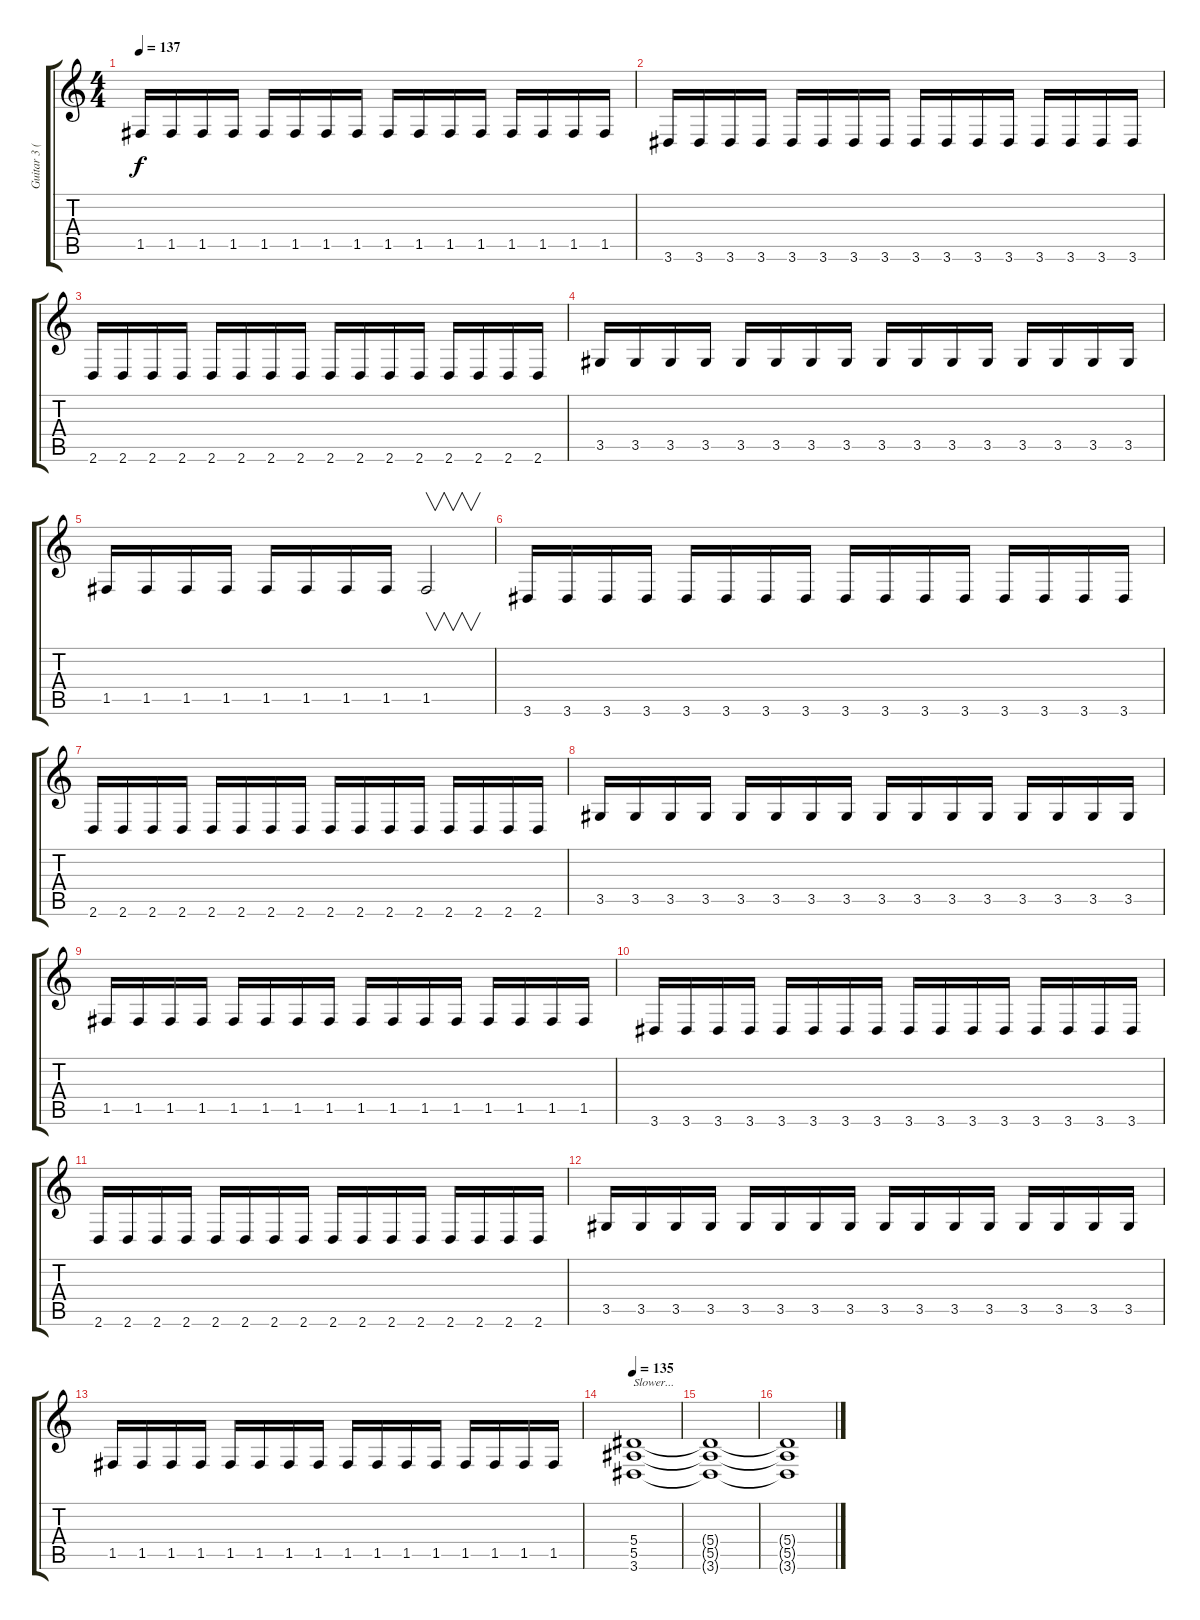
\track ("Guitar 3 (6 strings)" "Guitar 3 (") {instrument distortionguitar}
\staff {score tabs}
\tuning (C4 G3 Eb3 Bb2 F2 C2) {hide}
\ts (4 4)
\tempo 137
\clef g2
\ks c
1.5.16{dy f} 1.5.16 1.5.16 1.5.16 1.5.16 1.5.16 1.5.16 1.5.16 1.5.16 1.5.16 1.5.16 1.5.16 1.5.16 1.5.16 1.5.16 1.5.16 |
3.6.16 3.6.16 3.6.16 3.6.16 3.6.16 3.6.16 3.6.16 3.6.16 3.6.16 3.6.16 3.6.16 3.6.16 3.6.16 3.6.16 3.6.16 3.6.16 |
2.6.16 2.6.16 2.6.16 2.6.16 2.6.16 2.6.16 2.6.16 2.6.16 2.6.16 2.6.16 2.6.16 2.6.16 2.6.16 2.6.16 2.6.16 2.6.16 |
3.5.16 3.5.16 3.5.16 3.5.16 3.5.16 3.5.16 3.5.16 3.5.16 3.5.16 3.5.16 3.5.16 3.5.16 3.5.16 3.5.16 3.5.16 3.5.16 |
1.5.16 1.5.16 1.5.16 1.5.16 1.5.16 1.5.16 1.5.16 1.5.16 1.5.2{v} |
3.6.16 3.6.16 3.6.16 3.6.16 3.6.16 3.6.16 3.6.16 3.6.16 3.6.16 3.6.16 3.6.16 3.6.16 3.6.16 3.6.16 3.6.16 3.6.16 |
2.6.16 2.6.16 2.6.16 2.6.16 2.6.16 2.6.16 2.6.16 2.6.16 2.6.16 2.6.16 2.6.16 2.6.16 2.6.16 2.6.16 2.6.16 2.6.16 |
3.5.16 3.5.16 3.5.16 3.5.16 3.5.16 3.5.16 3.5.16 3.5.16 3.5.16 3.5.16 3.5.16 3.5.16 3.5.16 3.5.16 3.5.16 3.5.16 |
1.5.16 1.5.16 1.5.16 1.5.16 1.5.16 1.5.16 1.5.16 1.5.16 1.5.16 1.5.16 1.5.16 1.5.16 1.5.16 1.5.16 1.5.16 1.5.16 |
3.6.16 3.6.16 3.6.16 3.6.16 3.6.16 3.6.16 3.6.16 3.6.16 3.6.16 3.6.16 3.6.16 3.6.16 3.6.16 3.6.16 3.6.16 3.6.16 |
2.6.16 2.6.16 2.6.16 2.6.16 2.6.16 2.6.16 2.6.16 2.6.16 2.6.16 2.6.16 2.6.16 2.6.16 2.6.16 2.6.16 2.6.16 2.6.16 |
3.5.16 3.5.16 3.5.16 3.5.16 3.5.16 3.5.16 3.5.16 3.5.16 3.5.16 3.5.16 3.5.16 3.5.16 3.5.16 3.5.16 3.5.16 3.5.16 |
1.5.16 1.5.16 1.5.16 1.5.16 1.5.16 1.5.16 1.5.16 1.5.16 1.5.16 1.5.16 1.5.16 1.5.16 1.5.16 1.5.16 1.5.16 1.5.16 |
\tempo 130
\tempo 135
(5.4 5.5 3.6).1{txt "Slower..."} |
(5.4{t} 5.5{t} 3.6{t}).1 |
(5.4{t} 5.5{t} 3.6{t}).1
